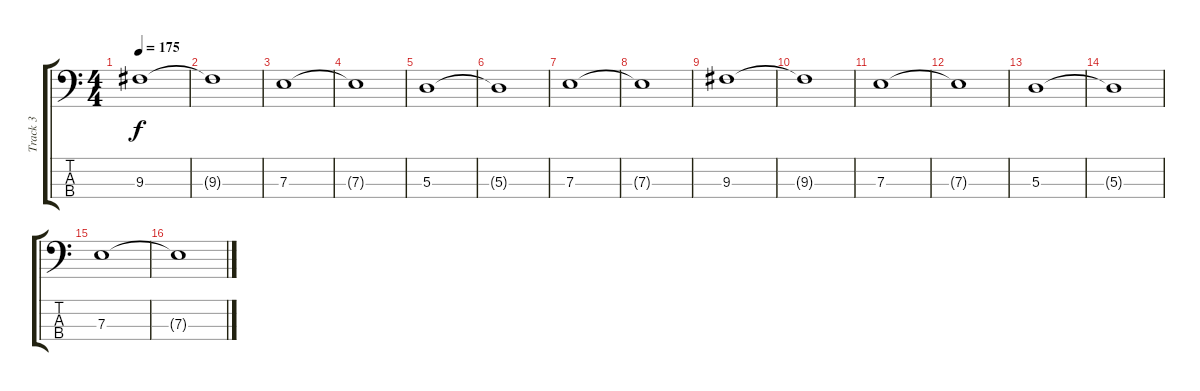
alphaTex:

\track ("Track 3" "Track 3") {instrument electricbassfinger}
\staff {score tabs}
\tuning (G2 D2 A1 D1) {hide}
\ts (4 4)
\tempo 175
\clef f4
\ks c
9.3.1{dy f} |
9.3{t}.1 |
7.3.1 |
7.3{t}.1 |
5.3.1 |
5.3{t}.1 |
7.3.1 |
7.3{t}.1 |
9.3.1 |
9.3{t}.1 |
7.3.1 |
7.3{t}.1 |
5.3.1 |
5.3{t}.1 |
7.3.1 |
7.3{t}.1
